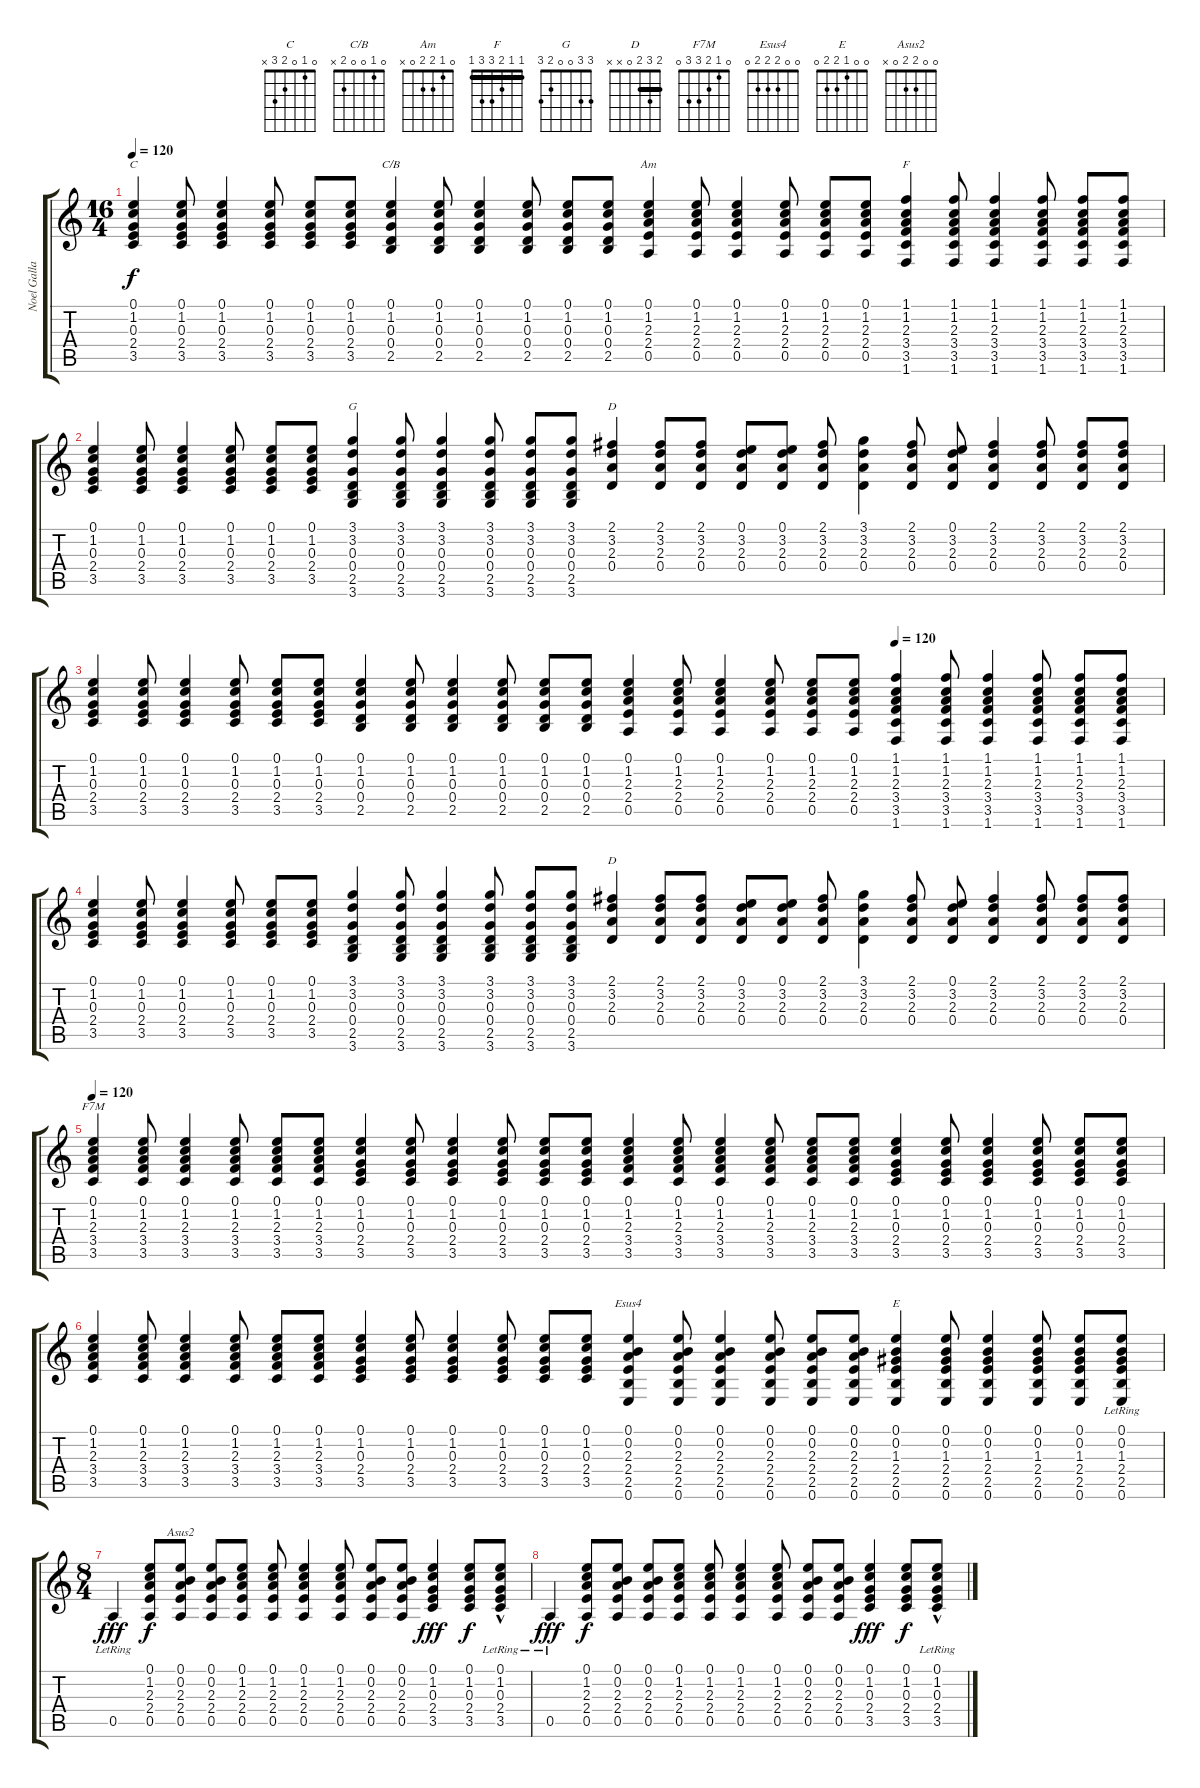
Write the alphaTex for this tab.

\track ("Noel Gallagher" "Noel Galla") {instrument acousticguitarsteel}
\staff {score tabs}
\tuning (E4 B3 G3 D3 A2 E2) {hide}
\chord ("C" 0 1 0 2 3 x)
\chord ("C/B" 0 1 0 0 2 x)
\chord ("Am" 0 1 2 2 0 x)
\chord ("F" 1 1 2 3 3 1) {barre 1}
\chord ("G" 3 3 0 0 2 3)
\chord ("D" 2 3 2 0 x x)
\chord ("D" 2 3 2 0 x x) {barre 2}
\chord ("F7M" 0 1 2 3 3 0)
\chord ("Esus4" 0 0 2 2 2 0)
\chord ("E" 0 0 1 2 2 0)
\chord ("Asus2" 0 0 2 2 0 x)
\ts (16 4)
\tempo 120
\clef g2
\ks c
(0.1 1.2 0.3 2.4 3.5).4{ch "C" dy f} (0.1 1.2 0.3 2.4 3.5).8 (0.1 1.2 0.3 2.4 3.5).4 (0.1 1.2 0.3 2.4 3.5).8 (0.1 1.2 0.3 2.4 3.5).8 (0.1 1.2 0.3 2.4 3.5).8 (0.1 1.2 0.3 0.4 2.5).4{ch "C/B"} (0.1 1.2 0.3 0.4 2.5).8 (0.1 1.2 0.3 0.4 2.5).4 (0.1 1.2 0.3 0.4 2.5).8 (0.1 1.2 0.3 0.4 2.5).8 (0.1 1.2 0.3 0.4 2.5).8 (0.1 1.2 2.3 2.4 0.5).4{ch "Am"} (0.1 1.2 2.3 2.4 0.5).8 (0.1 1.2 2.3 2.4 0.5).4 (0.1 1.2 2.3 2.4 0.5).8 (0.1 1.2 2.3 2.4 0.5).8 (0.1 1.2 2.3 2.4 0.5).8 (1.1 1.2 2.3 3.4 3.5 1.6).4{ch "F"} (1.1 1.2 2.3 3.4 3.5 1.6).8 (1.1 1.2 2.3 3.4 3.5 1.6).4 (1.1 1.2 2.3 3.4 3.5 1.6).8 (1.1 1.2 2.3 3.4 3.5 1.6).8 (1.1 1.2 2.3 3.4 3.5 1.6).8 |
(0.1 1.2 0.3 2.4 3.5).4 (0.1 1.2 0.3 2.4 3.5).8 (0.1 1.2 0.3 2.4 3.5).4 (0.1 1.2 0.3 2.4 3.5).8 (0.1 1.2 0.3 2.4 3.5).8 (0.1 1.2 0.3 2.4 3.5).8 (3.1 3.2 0.3 0.4 2.5 3.6).4{ch "G"} (3.1 3.2 0.3 0.4 2.5 3.6).8 (3.1 3.2 0.3 0.4 2.5 3.6).4 (3.1 3.2 0.3 0.4 2.5 3.6).8 (3.1 3.2 0.3 0.4 2.5 3.6).8 (3.1 3.2 0.3 0.4 2.5 3.6).8 (2.1 3.2 2.3 0.4).4{ch "D"} (2.1 3.2 2.3 0.4).8 (2.1 3.2 2.3 0.4).8 (0.1 3.2 2.3 0.4).8 (0.1 3.2 2.3 0.4).8 (2.1 3.2 2.3 0.4).8 (3.1 3.2 2.3 0.4).4 (2.1 3.2 2.3 0.4).8 (0.1 3.2 2.3 0.4).8 (2.1 3.2 2.3 0.4).4 (2.1 3.2 2.3 0.4).8 (2.1 3.2 2.3 0.4).8 (2.1 3.2 2.3 0.4).8 |
\tempo (120 0.75)
(0.1 1.2 0.3 2.4 3.5).4 (0.1 1.2 0.3 2.4 3.5).8 (0.1 1.2 0.3 2.4 3.5).4 (0.1 1.2 0.3 2.4 3.5).8 (0.1 1.2 0.3 2.4 3.5).8 (0.1 1.2 0.3 2.4 3.5).8 (0.1 1.2 0.3 0.4 2.5).4 (0.1 1.2 0.3 0.4 2.5).8 (0.1 1.2 0.3 0.4 2.5).4 (0.1 1.2 0.3 0.4 2.5).8 (0.1 1.2 0.3 0.4 2.5).8 (0.1 1.2 0.3 0.4 2.5).8 (0.1 1.2 2.3 2.4 0.5).4 (0.1 1.2 2.3 2.4 0.5).8 (0.1 1.2 2.3 2.4 0.5).4 (0.1 1.2 2.3 2.4 0.5).8 (0.1 1.2 2.3 2.4 0.5).8 (0.1 1.2 2.3 2.4 0.5).8 (1.1 1.2 2.3 3.4 3.5 1.6).4 (1.1 1.2 2.3 3.4 3.5 1.6).8 (1.1 1.2 2.3 3.4 3.5 1.6).4 (1.1 1.2 2.3 3.4 3.5 1.6).8 (1.1 1.2 2.3 3.4 3.5 1.6).8 (1.1 1.2 2.3 3.4 3.5 1.6).8 |
(0.1 1.2 0.3 2.4 3.5).4 (0.1 1.2 0.3 2.4 3.5).8 (0.1 1.2 0.3 2.4 3.5).4 (0.1 1.2 0.3 2.4 3.5).8 (0.1 1.2 0.3 2.4 3.5).8 (0.1 1.2 0.3 2.4 3.5).8 (3.1 3.2 0.3 0.4 2.5 3.6).4 (3.1 3.2 0.3 0.4 2.5 3.6).8 (3.1 3.2 0.3 0.4 2.5 3.6).4 (3.1 3.2 0.3 0.4 2.5 3.6).8 (3.1 3.2 0.3 0.4 2.5 3.6).8 (3.1 3.2 0.3 0.4 2.5 3.6).8 (2.1 3.2 2.3 0.4).4{ch "D"} (2.1 3.2 2.3 0.4).8 (2.1 3.2 2.3 0.4).8 (0.1 3.2 2.3 0.4).8 (0.1 3.2 2.3 0.4).8 (2.1 3.2 2.3 0.4).8 (3.1 3.2 2.3 0.4).4 (2.1 3.2 2.3 0.4).8 (0.1 3.2 2.3 0.4).8 (2.1 3.2 2.3 0.4).4 (2.1 3.2 2.3 0.4).8 (2.1 3.2 2.3 0.4).8 (2.1 3.2 2.3 0.4).8 |
\tempo 120
(0.1 1.2 2.3 3.4 3.5).4{ch "F7M"} (0.1 1.2 2.3 3.4 3.5).8 (0.1 1.2 2.3 3.4 3.5).4 (0.1 1.2 2.3 3.4 3.5).8 (0.1 1.2 2.3 3.4 3.5).8 (0.1 1.2 2.3 3.4 3.5).8 (0.1 1.2 0.3 2.4 3.5).4 (0.1 1.2 0.3 2.4 3.5).8 (0.1 1.2 0.3 2.4 3.5).4 (0.1 1.2 0.3 2.4 3.5).8 (0.1 1.2 0.3 2.4 3.5).8 (0.1 1.2 0.3 2.4 3.5).8 (0.1 1.2 2.3 3.4 3.5).4 (0.1 1.2 2.3 3.4 3.5).8 (0.1 1.2 2.3 3.4 3.5).4 (0.1 1.2 2.3 3.4 3.5).8 (0.1 1.2 2.3 3.4 3.5).8 (0.1 1.2 2.3 3.4 3.5).8 (0.1 1.2 0.3 2.4 3.5).4 (0.1 1.2 0.3 2.4 3.5).8 (0.1 1.2 0.3 2.4 3.5).4 (0.1 1.2 0.3 2.4 3.5).8 (0.1 1.2 0.3 2.4 3.5).8 (0.1 1.2 0.3 2.4 3.5).8 |
(0.1 1.2 2.3 3.4 3.5).4 (0.1 1.2 2.3 3.4 3.5).8 (0.1 1.2 2.3 3.4 3.5).4 (0.1 1.2 2.3 3.4 3.5).8 (0.1 1.2 2.3 3.4 3.5).8 (0.1 1.2 2.3 3.4 3.5).8 (0.1 1.2 0.3 2.4 3.5).4 (0.1 1.2 0.3 2.4 3.5).8 (0.1 1.2 0.3 2.4 3.5).4 (0.1 1.2 0.3 2.4 3.5).8 (0.1 1.2 0.3 2.4 3.5).8 (0.1 1.2 0.3 2.4 3.5).8 (0.1 0.2 2.3 2.4 2.5 0.6).4{ch "Esus4"} (0.1 0.2 2.3 2.4 2.5 0.6).8 (0.1 0.2 2.3 2.4 2.5 0.6).4 (0.1 0.2 2.3 2.4 2.5 0.6).8 (0.1 0.2 2.3 2.4 2.5 0.6).8 (0.1 0.2 2.3 2.4 2.5 0.6).8 (0.1 0.2 1.3 2.4 2.5 0.6).4{ch "E"} (0.1 0.2 1.3 2.4 2.5 0.6).8 (0.1 0.2 1.3 2.4 2.5 0.6).4 (0.1 0.2 1.3 2.4 2.5 0.6).8 (0.1 0.2 1.3 2.4 2.5 0.6).8 (0.1{lr} 0.2{lr} 1.3{lr} 2.4{lr} 2.5{lr} 0.6{lr}).8 |
\ts (8 4)
0.5{lr}.4{dy fff} (0.1 1.2 2.3 2.4 0.5).8{dy f} (0.1 0.2 2.3 2.4 0.5).8{ch "Asus2"} (0.1 0.2 2.3 2.4 0.5).8 (0.1 1.2 2.3 2.4 0.5).8 (0.1 1.2 2.3 2.4 0.5).8 (0.1 1.2 2.3 2.4 0.5).4 (0.1 1.2 2.3 2.4 0.5).8 (0.1 0.2 2.3 2.4 0.5).8 (0.1 0.2 2.3 2.4 0.5).8 (0.1 1.2 0.3 2.4 3.5).4{dy fff} (0.1 1.2 0.3 2.4 3.5).8{dy f} (0.1{lr} 1.2{hac lr} 0.3{lr} 2.4{lr} 3.5{lr}).8 |
0.5{lr}.4{dy fff} (0.1 1.2 2.3 2.4 0.5).8{dy f} (0.1 0.2 2.3 2.4 0.5).8 (0.1 0.2 2.3 2.4 0.5).8 (0.1 1.2 2.3 2.4 0.5).8 (0.1 1.2 2.3 2.4 0.5).8 (0.1 1.2 2.3 2.4 0.5).4 (0.1 1.2 2.3 2.4 0.5).8 (0.1 0.2 2.3 2.4 0.5).8 (0.1 0.2 2.3 2.4 0.5).8 (0.1 1.2 0.3 2.4 3.5).4{dy fff} (0.1 1.2 0.3 2.4 3.5).8{dy f} (0.1{lr} 1.2{hac lr} 0.3{lr} 2.4{lr} 3.5{lr}).8
